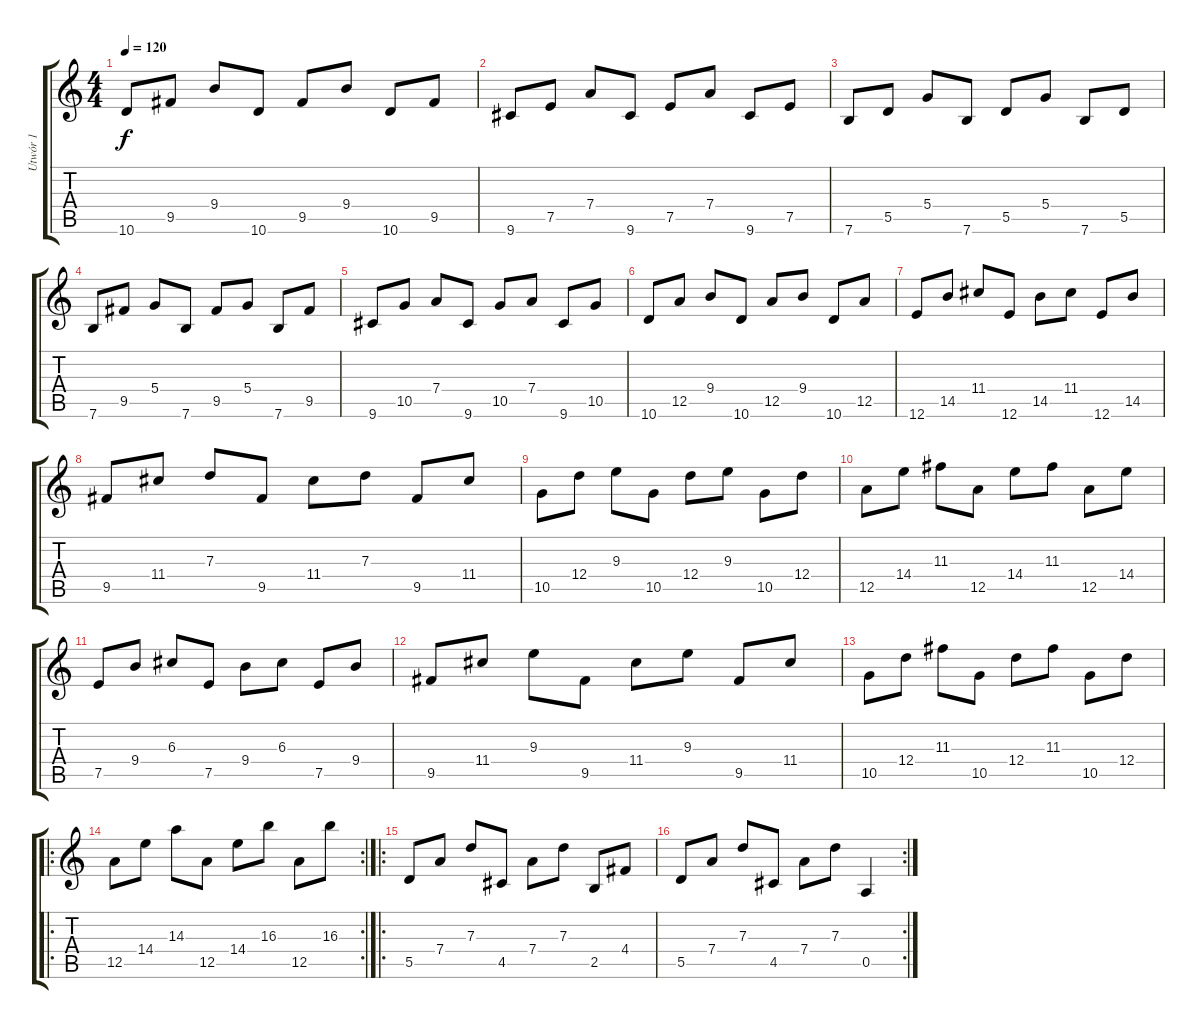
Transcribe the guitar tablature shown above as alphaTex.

\track ("Utwór 1" "Utwór 1") {instrument acousticguitarnylon}
\staff {score tabs}
\tuning (E4 B3 G3 D3 A2 E2) {hide}
\ts (4 4)
\tempo 120
\clef g2
\ks c
10.6.8{dy f} 9.5.8 9.4.8 10.6.8 9.5.8 9.4.8 10.6.8 9.5.8 |
9.6.8 7.5.8 7.4.8 9.6.8 7.5.8 7.4.8 9.6.8 7.5.8 |
7.6.8 5.5.8 5.4.8 7.6.8 5.5.8 5.4.8 7.6.8 5.5.8 |
7.6.8 9.5.8 5.4.8 7.6.8 9.5.8 5.4.8 7.6.8 9.5.8 |
9.6.8 10.5.8 7.4.8 9.6.8 10.5.8 7.4.8 9.6.8 10.5.8 |
10.6.8 12.5.8 9.4.8 10.6.8 12.5.8 9.4.8 10.6.8 12.5.8 |
12.6.8 14.5.8 11.4.8 12.6.8 14.5.8 11.4.8 12.6.8 14.5.8 |
9.5.8 11.4.8 7.3.8 9.5.8 11.4.8 7.3.8 9.5.8 11.4.8 |
10.5.8 12.4.8 9.3.8 10.5.8 12.4.8 9.3.8 10.5.8 12.4.8 |
12.5.8 14.4.8 11.3.8 12.5.8 14.4.8 11.3.8 12.5.8 14.4.8 |
7.5.8 9.4.8 6.3.8 7.5.8 9.4.8 6.3.8 7.5.8 9.4.8 |
9.5.8 11.4.8 9.3.8 9.5.8 11.4.8 9.3.8 9.5.8 11.4.8 |
10.5.8 12.4.8 11.3.8 10.5.8 12.4.8 11.3.8 10.5.8 12.4.8 |
\ro
\rc 2
12.5.8 14.4.8 14.3.8 12.5.8 14.4.8 16.3.8 12.5.8 16.3.8 |
\ro
5.5.8 7.4.8 7.3.8 4.5.8 7.4.8 7.3.8 2.5.8 4.4.8 |
\rc 2
5.5.8 7.4.8 7.3.8 4.5.8 7.4.8 7.3.8 0.5.4
